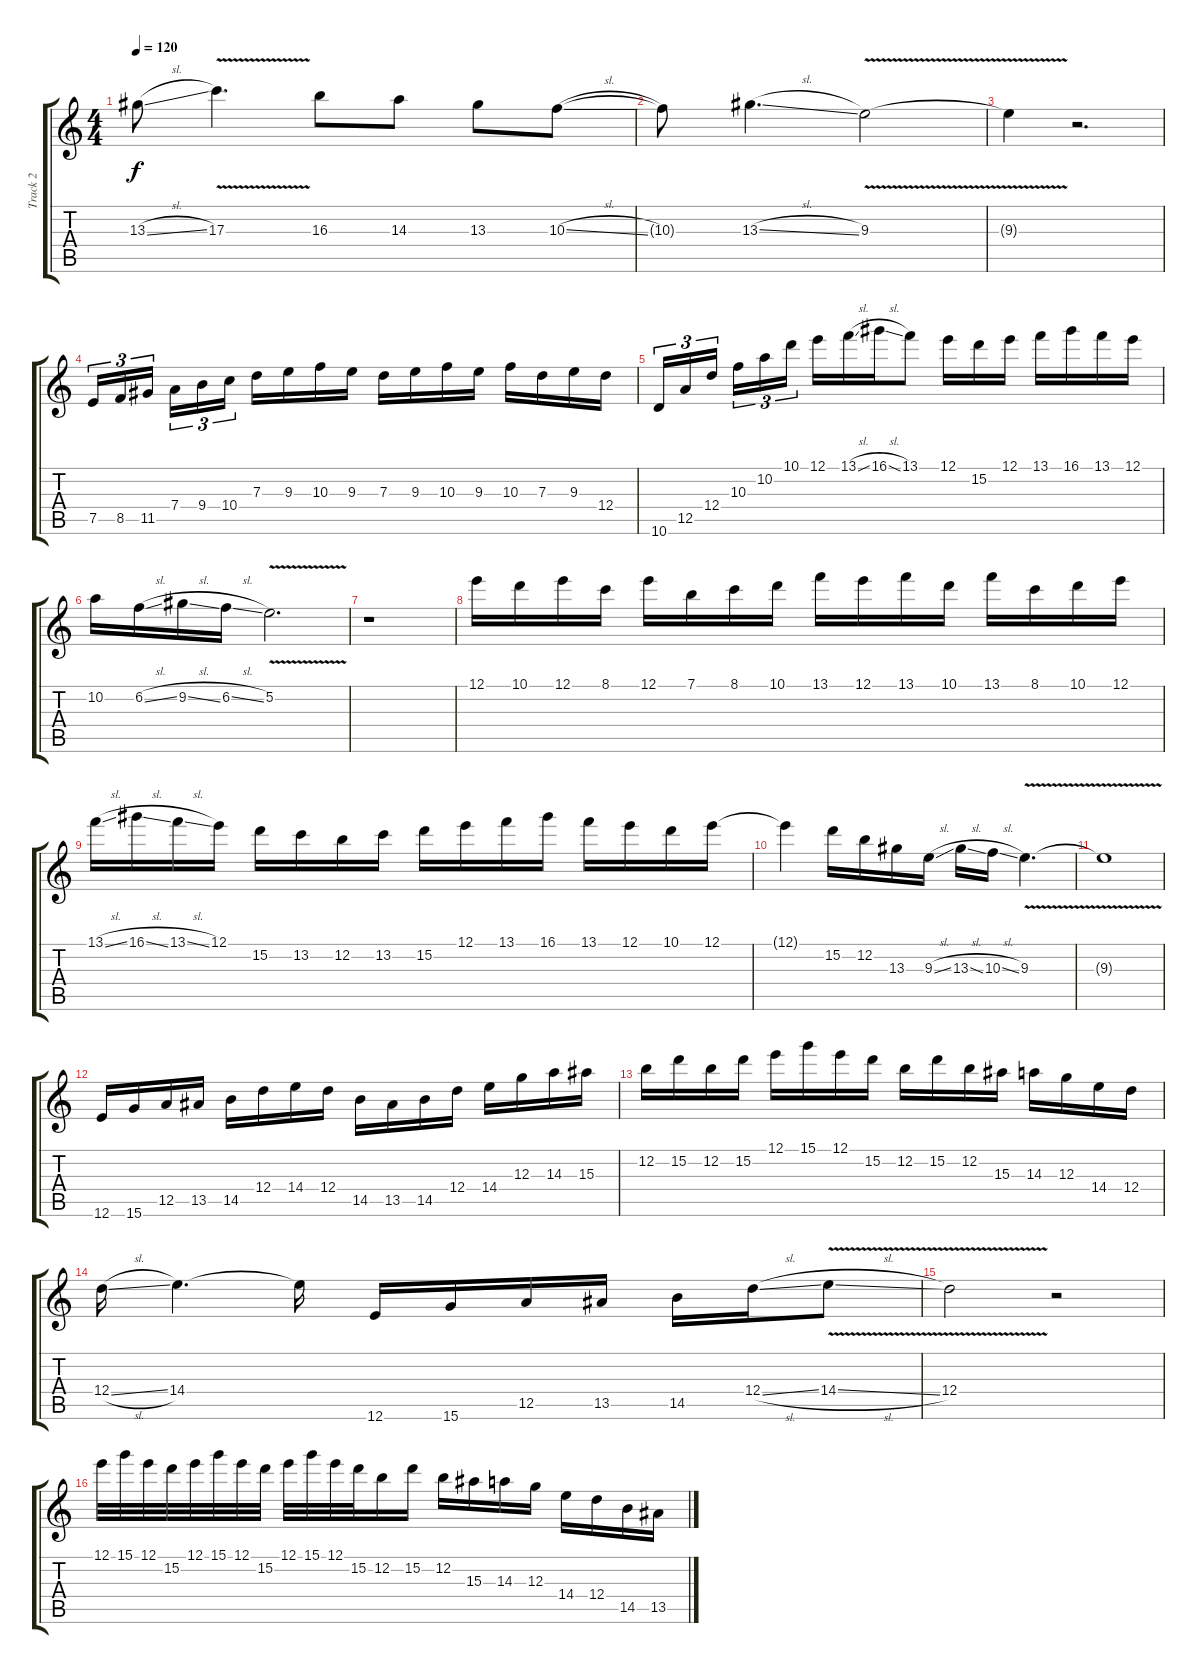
\track ("Track 2" "Track 2") {instrument overdrivenguitar}
\staff {score tabs}
\tuning (E4 B3 G3 D3 A2 E2) {hide}
\ts (4 4)
\tempo 120
\clef g2
\ks c
13.3{sl}.8{dy f} 17.3{v}.4{d} 16.3.8 14.3.8 13.3.8 10.3{sl}.8 |
10.3{t}.8 13.3{sl}.4{d} 9.3{v}.2 |
9.3{t}.4 r.2{d} |
7.5.16{tu (3 2)} 8.5.16{tu (3 2)} 11.5.16{tu (3 2) beam splitsecondary} 7.4.16{tu (3 2)} 9.4.16{tu (3 2)} 10.4.16{tu (3 2)} 7.3.16 9.3.16 10.3.16 9.3.16 7.3.16 9.3.16 10.3.16 9.3.16 10.3.16 7.3.16 9.3.16 12.4.16 |
10.6.16{tu (3 2)} 12.5.16{tu (3 2)} 12.4.16{tu (3 2) beam splitsecondary} 10.3.16{tu (3 2)} 10.2.16{tu (3 2)} 10.1.16{tu (3 2)} 12.1.16 13.1{sl}.16 16.1{sl}.16 13.1.8 12.1.16 15.2.16 12.1.16 13.1.16 16.1.16 13.1.16 12.1.16 |
10.2.16 6.2{sl}.16 9.2{sl}.16 6.2{sl}.16 5.2{v}.2{d} |
r.1 |
12.1.16 10.1.16 12.1.16 8.1.16 12.1.16 7.1.16 8.1.16 10.1.16 13.1.16 12.1.16 13.1.16 10.1.16 13.1.16 8.1.16 10.1.16 12.1.16 |
13.1{sl}.16 16.1{sl}.16 13.1{sl}.16 12.1.16 15.2.16 13.2.16 12.2.16 13.2.16 15.2.16 12.1.16 13.1.16 16.1.16 13.1.16 12.1.16 10.1.16 12.1.16 |
12.1{t}.4 15.2.16 12.2.16 13.3.16 9.3{sl}.16 13.3{sl}.16 10.3{sl}.16 9.3{v}.4{d} |
9.3{t}.1 |
12.6.16 15.6.16 12.5.16 13.5.16 14.5.16 12.4.16 14.4.16 12.4.16 14.5.16 13.5.16 14.5.16 12.4.16 14.4.16 12.3.16 14.3.16 15.3.16 |
12.2.16 15.2.16 12.2.16 15.2.16 12.1.16 15.1.16 12.1.16 15.2.16 12.2.16 15.2.16 12.2.16 15.3.16 14.3.16 12.3.16 14.4.16 12.4.16 |
12.4{sl}.16 14.4.4{d} 14.4{t}.16 12.6.16 15.6.16 12.5.16 13.5.16 14.5.16 12.4{sl}.16 14.4{v sl}.8 |
12.4{v}.2 r.2 |
12.1.32 15.1.32 12.1.32 15.2.32 12.1.32 15.1.32 12.1.32 15.2.32 12.1.32 15.1.32 12.1.32 15.2.32 12.2.16 15.2.16 12.2.16 15.3.16 14.3.16 12.3.16 14.4.16 12.4.16 14.5.16 13.5.16
